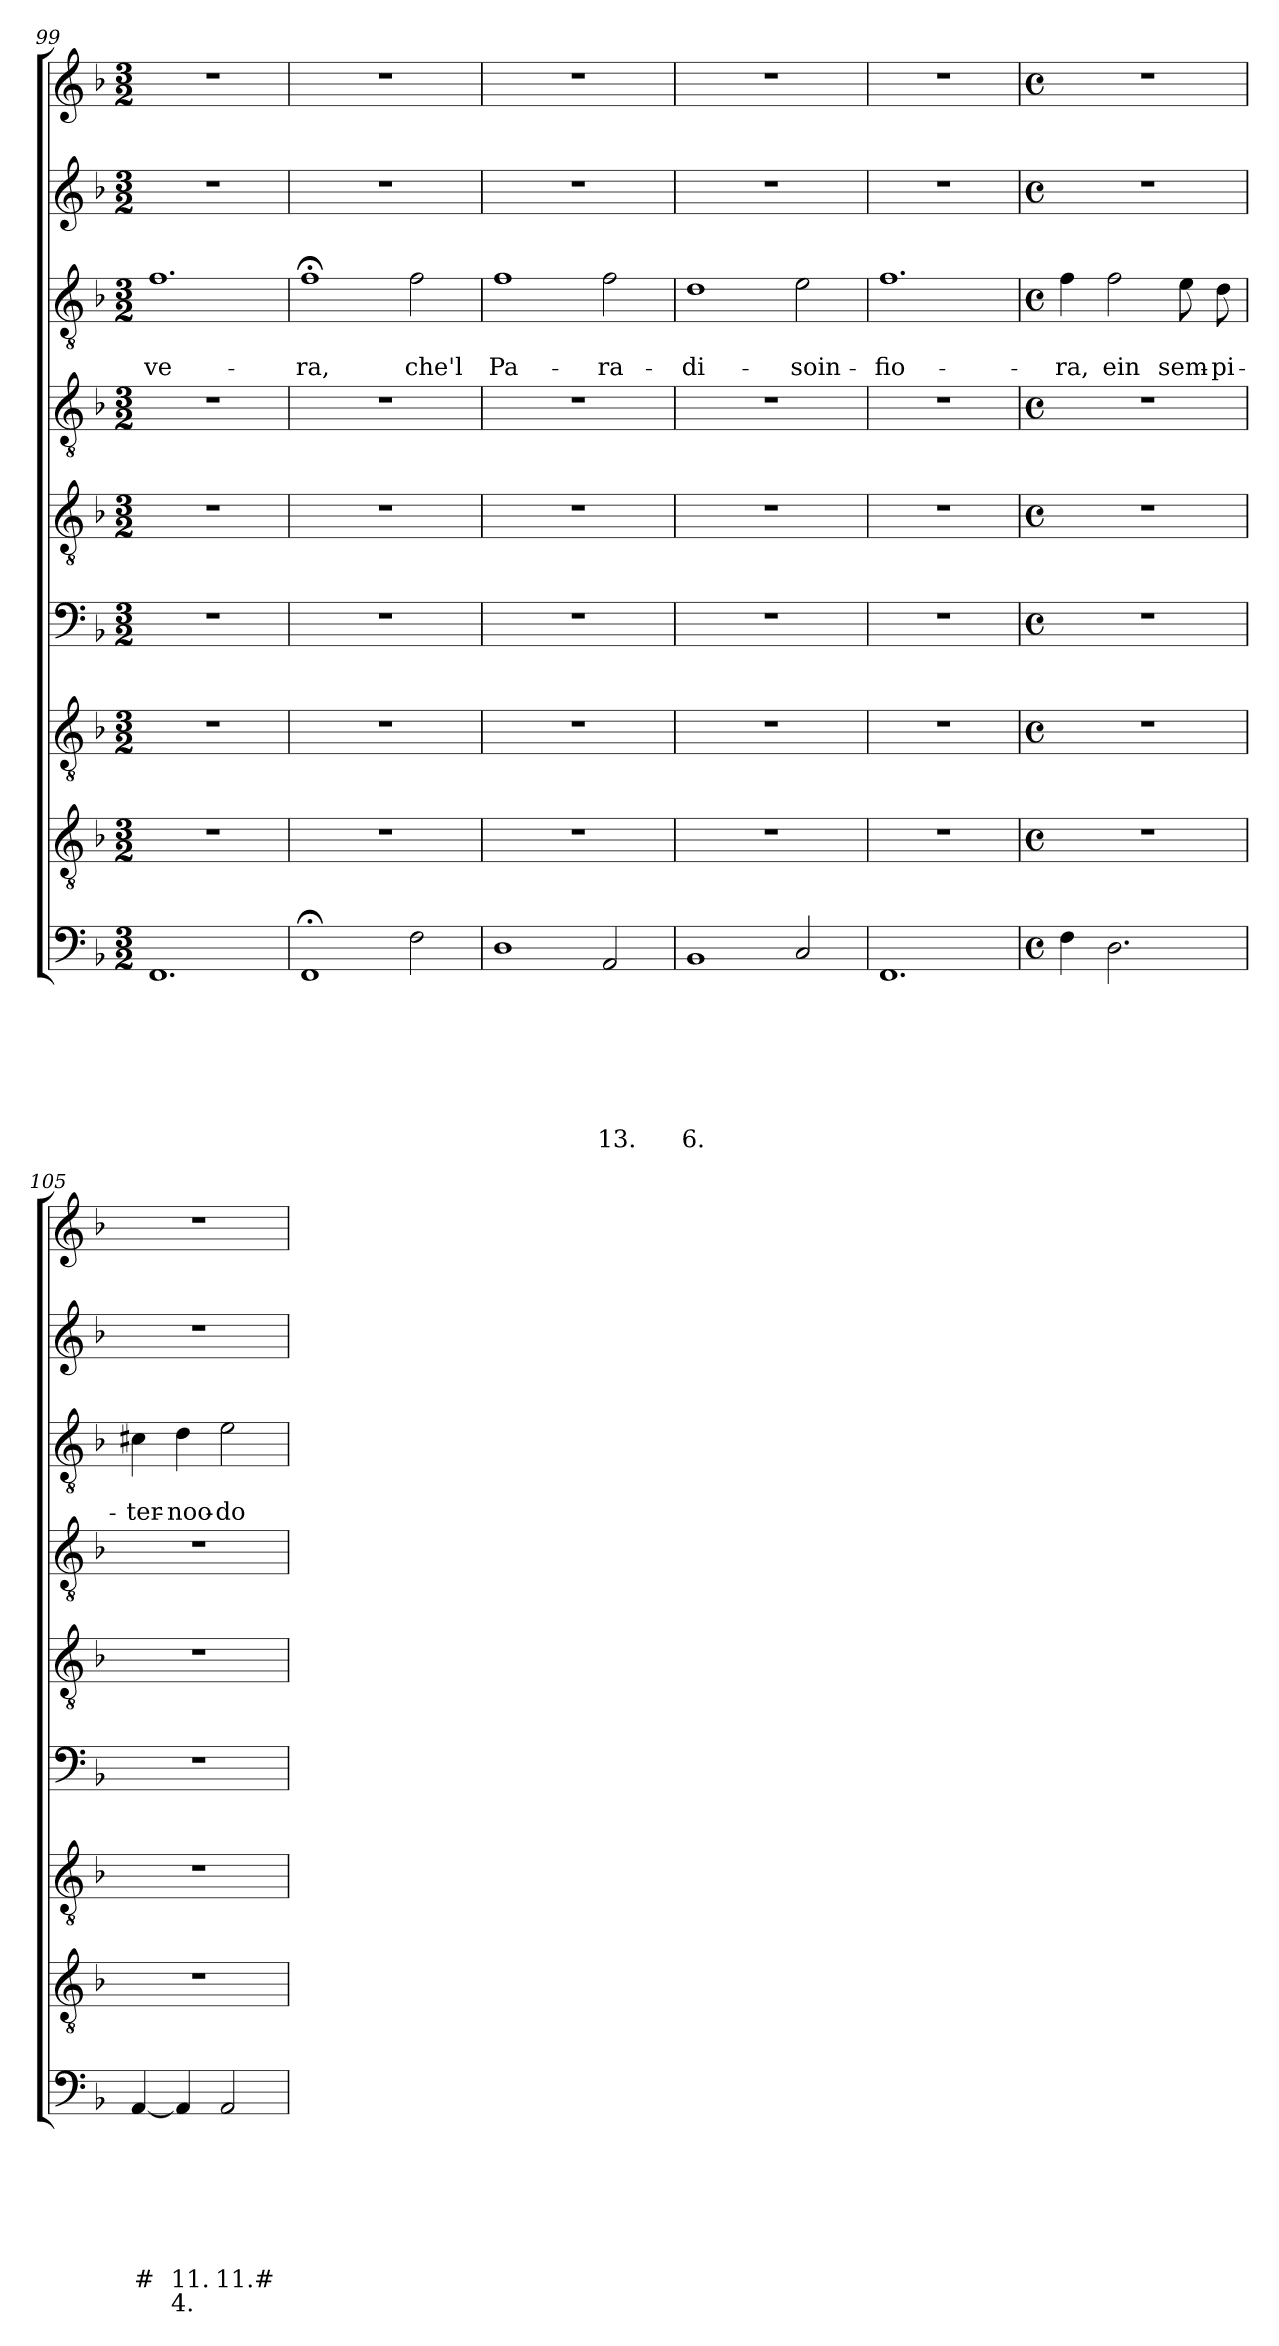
**kern	**text	**text	**text	**text	**text	**text	**text	**text	**kern	**kern	**kern	**kern	**kern	**kern	**text	**text	**kern	**kern
*part9	*part9	*part9	*part9	*part9	*part9	*part9	*part9	*part9	*part8	*part7	*part6	*part5	*part4	*part3	*part3	*part3	*part2	*part1
*staff9	*staff9	*staff9	*staff9	*staff9	*staff9	*staff9	*staff9	*staff9	*staff8	*staff7	*staff6	*staff5	*staff4	*staff3	*staff3	*staff3	*staff2	*staff1
*clefF4	*	*	*	*	*	*	*	*	*clefGv2	*clefGv2	*clefF4	*clefGv2	*clefGv2	*clefGv2	*	*	*clefG2	*clefG2
*k[b-]	*	*	*	*	*	*	*	*	*k[b-]	*k[b-]	*k[b-]	*k[b-]	*k[b-]	*k[b-]	*	*	*k[b-]	*k[b-]
*F:	*	*	*	*	*	*	*	*	*F:	*F:	*F:	*F:	*F:	*F:	*	*	*F:	*F:
*M3/2	*	*	*	*	*	*	*	*	*M3/2	*M3/2	*M3/2	*M3/2	*M3/2	*M3/2	*	*	*M3/2	*M3/2
=99	=99	=99	=99	=99	=99	=99	=99	=99	=99	=99	=99	=99	=99	=99	=99	=99	=99	=99
1.FF	.	.	.	.	.	.	.	.	1.r	1.r	1.r	1.r	1.r	1.f	.	-ve-	1.r	1.r
=100	=100	=100	=100	=100	=100	=100	=100	=100	=100	=100	=100	=100	=100	=100	=100	=100	=100	=100
1FF;<	.	.	.	.	.	.	.	.	1.r	1.r	1.r	1.r	1.r	1f;<	.	-ra,	1.r	1.r
2F\	.	.	.	.	.	.	.	.	.	.	.	.	.	2f\	.	che'l	.	.
=101	=101	=101	=101	=101	=101	=101	=101	=101	=101	=101	=101	=101	=101	=101	=101	=101	=101	=101
1D	.	.	.	.	.	.	.	.	1.r	1.r	1.r	1.r	1.r	1f	.	Pa-	1.r	1.r
2AA/	.	.	.	.	.	.	13.	.	.	.	.	.	.	2f\	.	-ra-	.	.
=102	=102	=102	=102	=102	=102	=102	=102	=102	=102	=102	=102	=102	=102	=102	=102	=102	=102	=102
1BB-	.	.	.	.	.	.	6.	.	1.r	1.r	1.r	1.r	1.r	1d	.	-di-	1.r	1.r
2C/	.	.	.	.	.	.	.	.	.	.	.	.	.	2e\	.	-soin-	.	.
=103	=103	=103	=103	=103	=103	=103	=103	=103	=103	=103	=103	=103	=103	=103	=103	=103	=103	=103
1.FF	.	.	.	.	.	.	.	.	1.r	1.r	1.r	1.r	1.r	1.f	.	-fio-	1.r	1.r
=104	=104	=104	=104	=104	=104	=104	=104	=104	=104	=104	=104	=104	=104	=104	=104	=104	=104	=104
*M4/4	*	*	*	*	*	*	*	*	*M4/4	*M4/4	*M4/4	*M4/4	*M4/4	*M4/4	*	*	*M4/4	*M4/4
*met(c)	*	*	*	*	*	*	*	*	*met(c)	*met(c)	*met(c)	*met(c)	*met(c)	*met(c)	*	*	*met(c)	*met(c)
4F\	.	.	.	.	.	.	.	.	1r	1r	1r	1r	1r	4f\	.	-ra,	1r	1r
2.D\	.	.	.	.	.	.	.	.	.	.	.	.	.	2f\	.	ein	.	.
.	.	.	.	.	.	.	.	.	.	.	.	.	.	8e\	.	sem-	.	.
.	.	.	.	.	.	.	.	.	.	.	.	.	.	8d\	.	-pi-	.	.
!!LO:PB:g=z
=105	=105	=105	=105	=105	=105	=105	=105	=105	=105	=105	=105	=105	=105	=105	=105	=105	=105	=105
[4AA/	.	.	.	.	.	.	#	.	1r	1r	1r	1r	1r	4c#X\	.	-ter-	1r	1r
4AA/]	.	.	.	.	.	.	11.	4.	.	.	.	.	.	4d\	.	-noo-	.	.
2AA/	.	.	.	.	.	.	11.#	.	.	.	.	.	.	2e\	.	-do-	.	.
=	=	=	=	=	=	=	=	=	=	=	=	=	=	=	=	=	=	=
*-	*-	*-	*-	*-	*-	*-	*-	*-	*-	*-	*-	*-	*-	*-	*-	*-	*-	*-
